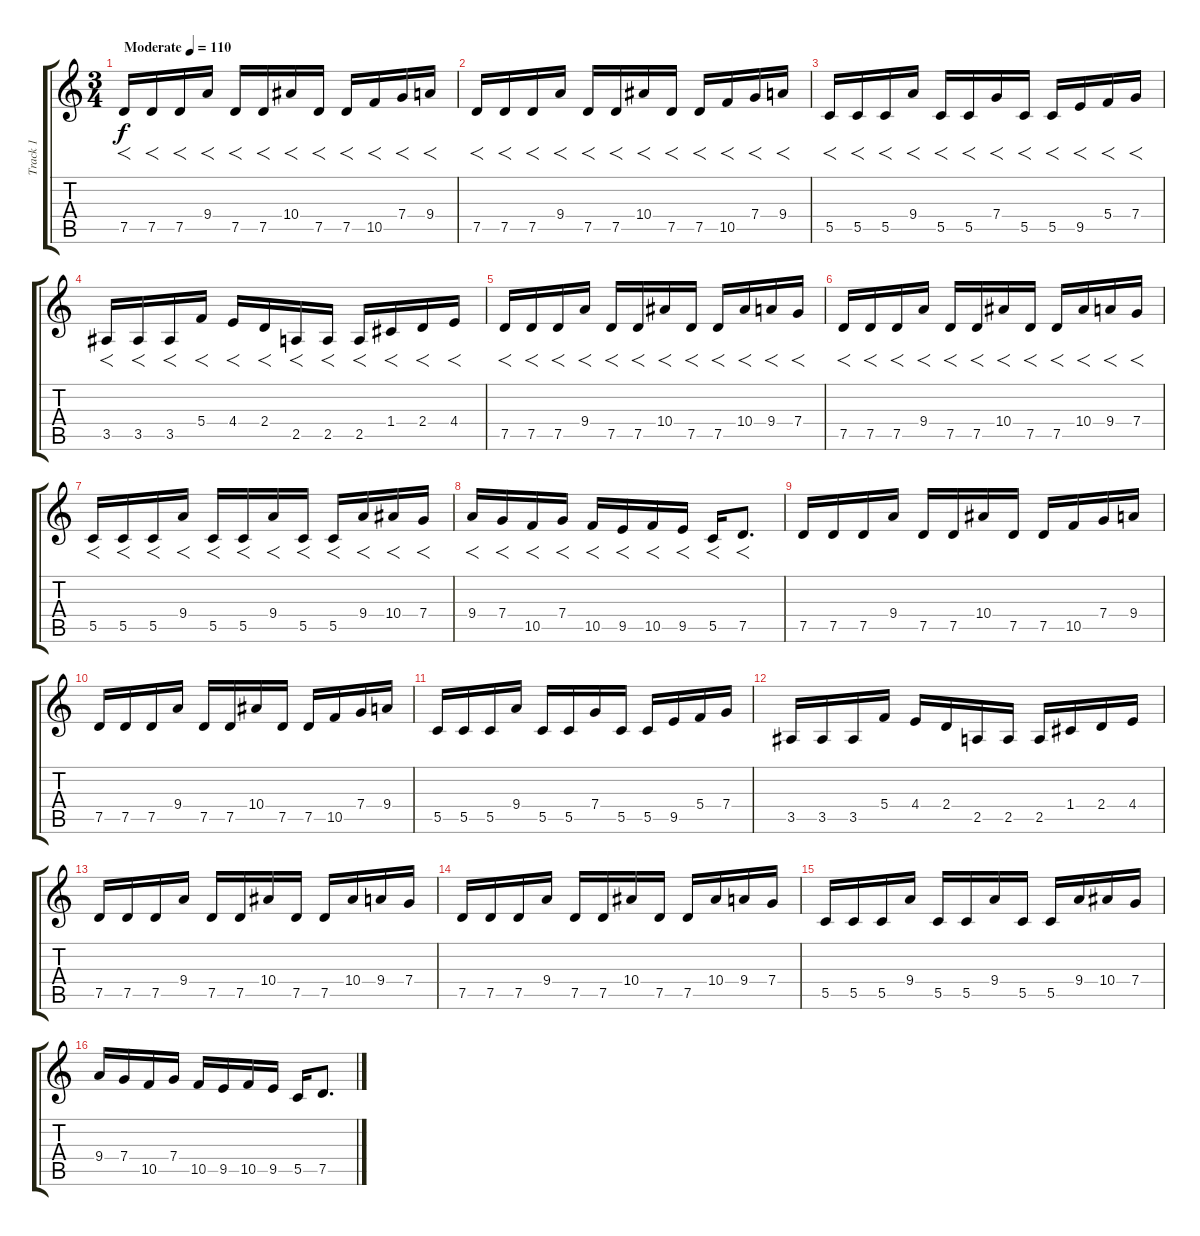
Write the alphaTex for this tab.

\track ("Track 1" "Track 1") {instrument distortionguitar}
\staff {score tabs}
\tuning (D4 A3 F3 C3 G2 D2) {hide}
\ts (3 4)
\tempo (110 "Moderate")
\clef g2
\ks c
7.5.16{f dy f instrument distortionguitar} 7.5.16{f} 7.5.16{f} 9.4.16{f} 7.5.16{f} 7.5.16{f} 10.4.16{f} 7.5.16{f} 7.5.16{f} 10.5.16{f} 7.4.16{f} 9.4.16{f} |
7.5.16{f} 7.5.16{f} 7.5.16{f} 9.4.16{f} 7.5.16{f} 7.5.16{f} 10.4.16{f} 7.5.16{f} 7.5.16{f} 10.5.16{f} 7.4.16{f} 9.4.16{f} |
5.5.16{f} 5.5.16{f} 5.5.16{f} 9.4.16{f} 5.5.16{f} 5.5.16{f} 7.4.16{f} 5.5.16{f} 5.5.16{f} 9.5.16{f} 5.4.16{f} 7.4.16{f} |
3.5.16{f} 3.5.16{f} 3.5.16{f} 5.4.16{f} 4.4.16{f} 2.4.16{f} 2.5.16{f} 2.5.16{f} 2.5.16{f} 1.4.16{f} 2.4.16{f} 4.4.16{f} |
7.5.16{f} 7.5.16{f} 7.5.16{f} 9.4.16{f} 7.5.16{f} 7.5.16{f} 10.4.16{f} 7.5.16{f} 7.5.16{f} 10.4.16{f} 9.4.16{f} 7.4.16{f} |
7.5.16{f} 7.5.16{f} 7.5.16{f} 9.4.16{f} 7.5.16{f} 7.5.16{f} 10.4.16{f} 7.5.16{f} 7.5.16{f} 10.4.16{f} 9.4.16{f} 7.4.16{f} |
5.5.16{f} 5.5.16{f} 5.5.16{f} 9.4.16{f} 5.5.16{f} 5.5.16{f} 9.4.16{f} 5.5.16{f} 5.5.16{f} 9.4.16{f} 10.4.16{f} 7.4.16{f} |
9.4.16{f} 7.4.16{f} 10.5.16{f} 7.4.16{f} 10.5.16{f} 9.5.16{f} 10.5.16{f} 9.5.16{f} 5.5.16{f} 7.5.8{f d} |
7.5.16 7.5.16 7.5.16 9.4.16 7.5.16 7.5.16 10.4.16 7.5.16 7.5.16 10.5.16 7.4.16 9.4.16 |
7.5.16 7.5.16 7.5.16 9.4.16 7.5.16 7.5.16 10.4.16 7.5.16 7.5.16 10.5.16 7.4.16 9.4.16 |
5.5.16 5.5.16 5.5.16 9.4.16 5.5.16 5.5.16 7.4.16 5.5.16 5.5.16 9.5.16 5.4.16 7.4.16 |
3.5.16 3.5.16 3.5.16 5.4.16 4.4.16 2.4.16 2.5.16 2.5.16 2.5.16 1.4.16 2.4.16 4.4.16 |
7.5.16 7.5.16 7.5.16 9.4.16 7.5.16 7.5.16 10.4.16 7.5.16 7.5.16 10.4.16 9.4.16 7.4.16 |
7.5.16 7.5.16 7.5.16 9.4.16 7.5.16 7.5.16 10.4.16 7.5.16 7.5.16 10.4.16 9.4.16 7.4.16 |
5.5.16 5.5.16 5.5.16 9.4.16 5.5.16 5.5.16 9.4.16 5.5.16 5.5.16 9.4.16 10.4.16 7.4.16 |
9.4.16 7.4.16 10.5.16 7.4.16 10.5.16 9.5.16 10.5.16 9.5.16 5.5.16 7.5.8{d}
